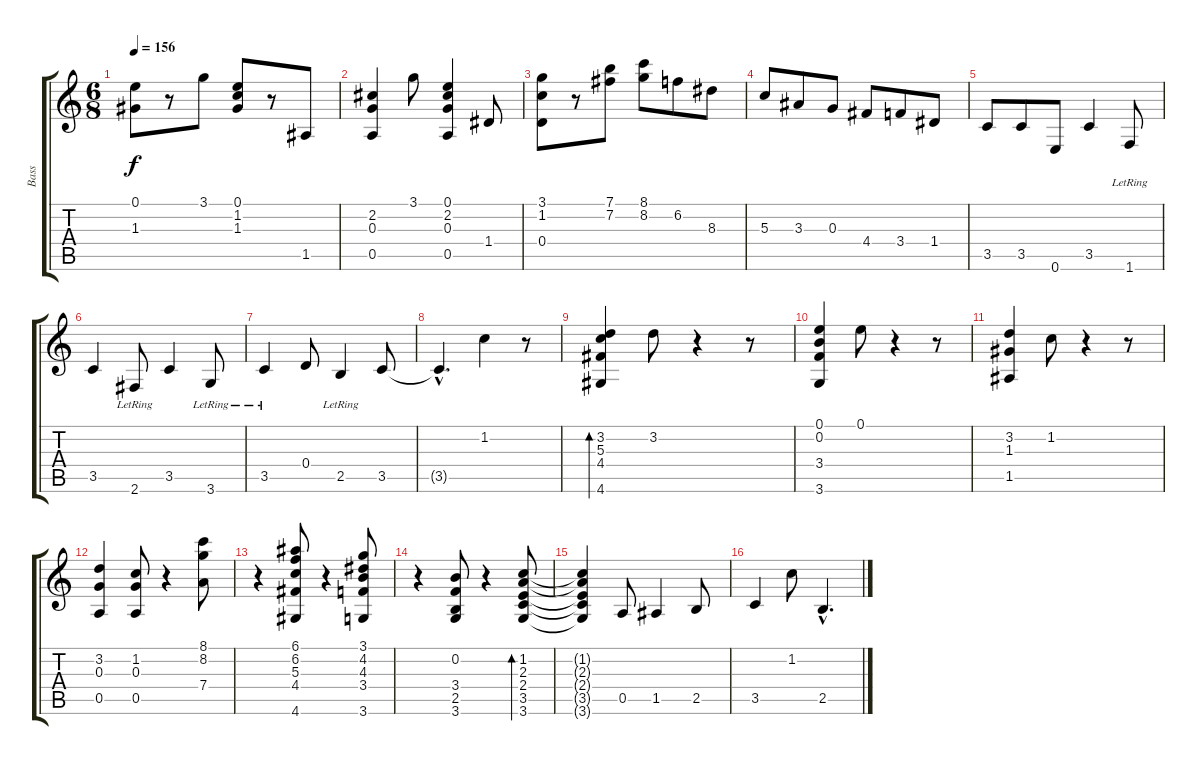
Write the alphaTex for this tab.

\track ("Bass" "Bass") {instrument electricbasspick}
\staff {score tabs}
\tuning (E4 B3 G3 D3 A2 E2) {hide}
\ts (6 8)
\tempo 156
\clef g2
\ks c
(0.1 1.3).8{dy f} r.8 3.1.8 (0.1 1.2 1.3).8 r.8 1.5.8 |
(2.2 0.3 0.5).4 3.1.8 (0.1 2.2 0.3 0.5).4 1.4.8 |
(3.1 1.2 0.4).8 r.8 (7.1 7.2).8 (8.1 8.2).8 6.2.8 8.3.8 |
5.3.8 3.3.8 0.3.8 4.4.8 3.4.8 1.4.8 |
3.5.8 3.5.8 0.6.8 3.5.4 1.6{lr}.8 |
3.5.4 2.6{lr}.8 3.5.4 3.6{lr}.8 |
3.5{lr}.4 0.4.8 2.5{lr}.4 3.5.8 |
3.5{hac t}.4{d} 1.2.4 r.8 |
(3.2 5.3 4.4 4.6).4{bd 480} 3.2.8 r.4 r.8 |
(0.1 0.2 3.4 3.6).4 0.1.8 r.4 r.8 |
(3.2 1.3 1.5).4 1.2.8 r.4 r.8 |
(3.2 0.3 0.5).4 (1.2 0.3 0.5).8 r.4 (8.1 8.2 7.4).8 |
r.4 (6.1 6.2 5.3 4.4 4.6).8 r.4 (3.1 4.2 4.3 3.4 3.6).8 |
r.4 (0.2 3.4 2.5 3.6).8 r.4 (1.2 2.3 2.4 3.5 3.6).8{bd 120} |
(1.2{t} 2.3{t} 2.4{t} 3.5{t} 3.6{t}).4 0.5.8 1.5.4 2.5.8 |
3.5.4 1.2.8 2.5{hac}.4{d}
